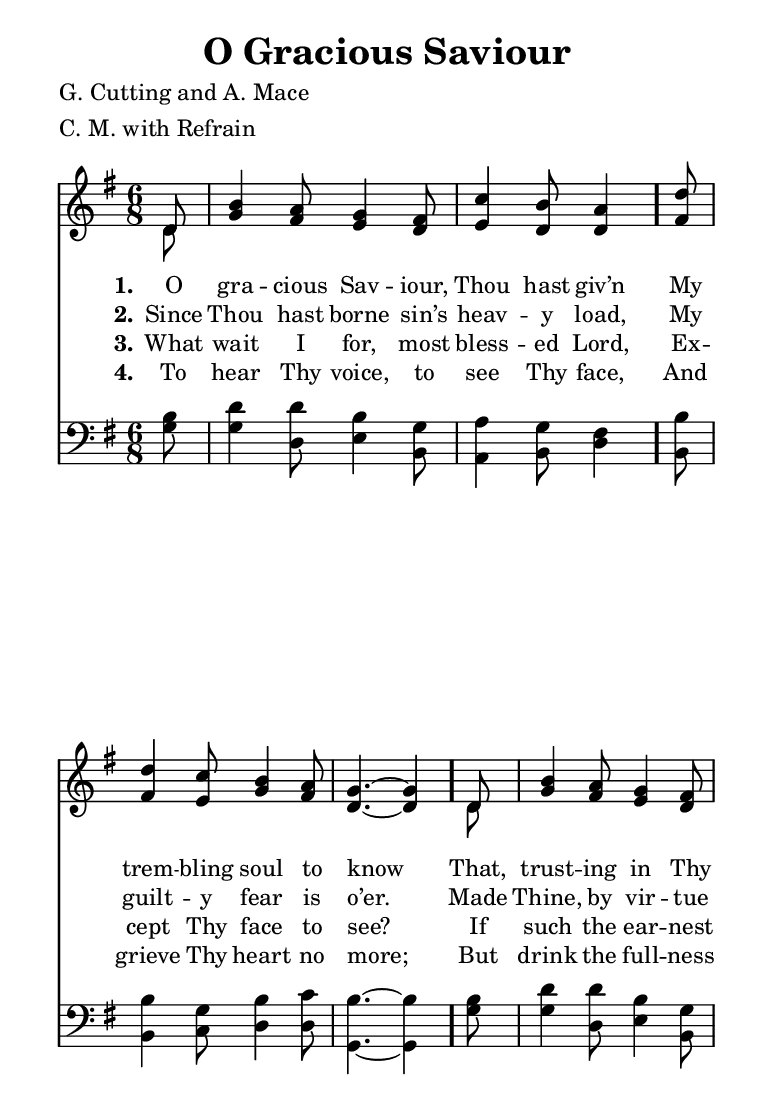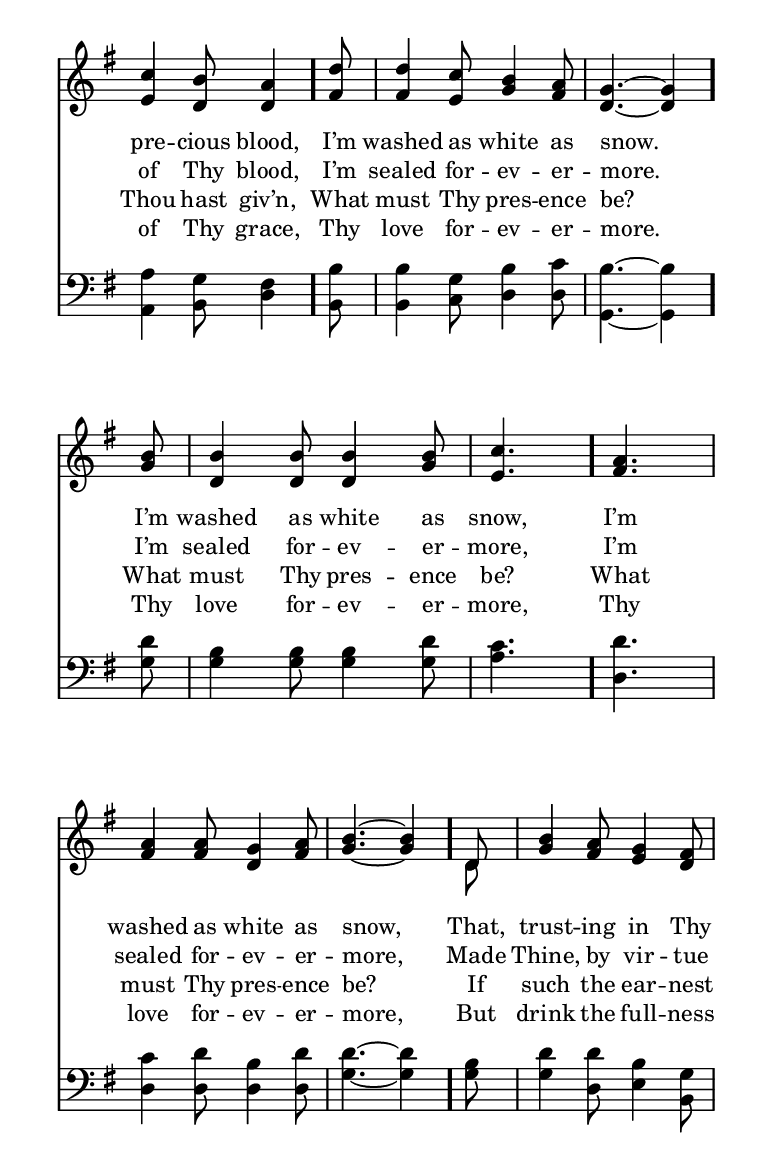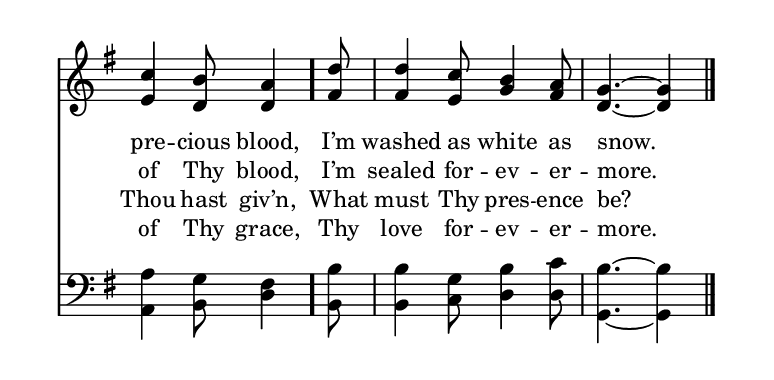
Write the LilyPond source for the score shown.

\include "common/global.ily"
\paper {
  \include "common/paper.ily"
}

\header{
  hymnnumber = "247"
  title = "O Gracious Saviour"
  tunename = ""
  meter = "C. M. with Refrain" % or 8. 6. 8. 6. 6. 6. 8. 6.
  poet = "G. Cutting and A. Mace"
  composer = ""
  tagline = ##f
}

global = {
  \include "common/overrides.ily"
  \override Staff.TimeSignature.style = #'numbered
  \time 6/8
  \override Score.MetronomeMark.transparent = ##t % hide all fermata changes too
  \tempo 4=70
  \key g \major
  \partial 8
  \autoBeamOff
}

patternA = { c8 | c4 c8 c4 c8 | c4 c8 c4 }
patternB = { c8 | c4 c8 c4 c8 | c4. ~ c4 }
patternC = { c8 | c4 c8 c4 c8 | c4. }
patternD = { c4. | c4 c8 c4 c8 | c4. ~ c4 }

notesSoprano = {
\global
\relative c' {

  \changePitch \patternA { d | b' a g fis | c' b a }
  \changePitch \patternB { d | d c b a | g g } \eogbreak
  \changePitch \patternA { d | b' a g fis | c' b a }
  \changePitch \patternB { d | d c b a | g g } \eogbreak

  \changePitch \patternC { b | b b b b | c }
  \changePitch \patternD { a | a a g a | b b } \eogbreak
  \changePitch \patternA { d, | b' a g fis | c' b a }
  \changePitch \patternB { d | d c b a | g g } \eogbreak

  \bar "|."

}
}

notesAlto = {
\global
\relative e' {

  \changePitch \patternA { d | g fis e d | e d d }
  \changePitch \patternB { fis | fis e g fis | d d }
  \changePitch \patternA { d | g fis e d | e d d }
  \changePitch \patternB { fis | fis e g fis | d d }

  \changePitch \patternC { g | d d d g | e }
  \changePitch \patternD { fis | fis fis d fis | g g }
  \changePitch \patternA { d | g fis e d | e d d }
  \changePitch \patternB { fis | fis e g fis | d d }

}
}

notesTenor = {
\global
\relative a {

  \changePitch \patternA { b | d d b g | a g fis }
  \changePitch \patternB { b | b g b c | b b }
  \changePitch \patternA { b | d d b g | a g fis }
  \changePitch \patternB { b | b g b c | b b }

  \changePitch \patternC { d | b b b d | c }
  \changePitch \patternD { d | c d b d | d d }
  \changePitch \patternA { b | d d b g | a g fis }
  \changePitch \patternB { b | b g b c | b b }

}
}

notesBass = {
\global
\relative f {

  \changePitch \patternA { g | g d e b | a b d }
  \changePitch \patternB { b | b c d d | g, g }
  \changePitch \patternA { g' | g d e b | a b d }
  \changePitch \patternB { b | b c d d | g, g }

  \changePitch \patternC { g' | g g g g | a }
  \changePitch \patternD { d, | d d d d | g g }
  \changePitch \patternA { g | g d e b | a b d }
  \changePitch \patternB { b | b c d d | g, g }

}
}

wordsA = \lyricmode {
\set stanza = "1."

O gra -- cious Sav -- iour, Thou hast giv’n \bar "."
My trem -- bling soul to know \bar "."
That, trust -- ing in Thy pre -- cious blood, \bar "."
I’m washed as white as snow. \bar "."
I’m washed as white as snow, \bar "."
I’m washed as white as snow, \bar "."
That, trust -- ing in Thy pre -- cious blood, \bar "."
I’m washed as white as snow. \bar "."

}

wordsB = \lyricmode {
\set stanza = "2."

Since Thou hast borne sin’s heav -- y load,
My guilt -- y fear is o’er.
Made Thine, by vir -- tue of Thy blood,
I’m sealed for -- ev -- er -- more.
I’m sealed for -- ev -- er -- more,
I’m sealed for -- ev -- er -- more,
Made Thine, by vir -- tue of Thy blood,
I’m sealed for -- ev -- er -- more.

}

wordsC = \lyricmode {
\set stanza = "3."

What wait I for, most bless -- ed Lord,
Ex -- cept Thy face to see?
If such the ear -- nest Thou hast giv’n,
What must Thy pres -- ence be?
What must Thy pres -- ence be?
What must Thy pres -- ence be?
If such the ear -- nest Thou hast giv’n,
What must Thy pres -- ence be?

}

wordsD = \lyricmode {
\set stanza = "4."

To hear Thy voice, to see Thy face,
And grieve Thy heart no more;
But drink the full -- ness of Thy grace,
Thy love for -- ev -- er -- more.
Thy love for -- ev -- er -- more,
Thy love for -- ev -- er -- more,
But drink the full -- ness of Thy grace,
Thy love for -- ev -- er -- more.

}

\score {
  \context ChoirStaff <<
    \context Staff = upper <<
      \set Staff.autoBeaming = ##f
      \set ChoirStaff.systemStartDelimiter = #'SystemStartBar
      \set ChoirStaff.printPartCombineTexts = ##f
      \partcombine #'(2 . 11) \notesSoprano \notesAlto
      \context NullVoice = sopranos { \voiceOne << \notesSoprano >> }
      \context Lyrics = one   \lyricsto sopranos \wordsA
      \context Lyrics = two   \lyricsto sopranos \wordsB
      \context Lyrics = three \lyricsto sopranos \wordsC
      \context Lyrics = four  \lyricsto sopranos \wordsD
    >>
    \context Staff = men <<
      \set Staff.autoBeaming = ##f
      \clef bass
      \set ChoirStaff.printPartCombineTexts = ##f
      \partcombine #'(2 . 11) \notesTenor \notesBass
    >>
  >>
  \layout {
    \include "common/layout.ily"
  }
  #(cond ((ly:get-option 'eog-midi-permitted) #{ \midi{
    \include "common/midi.ily"
  } #}))
}

\version "2.19.49"  % necessary for upgrading to future LilyPond versions.

% vi:set et ts=2 sw=2 ai nocindent syntax=lilypond:
